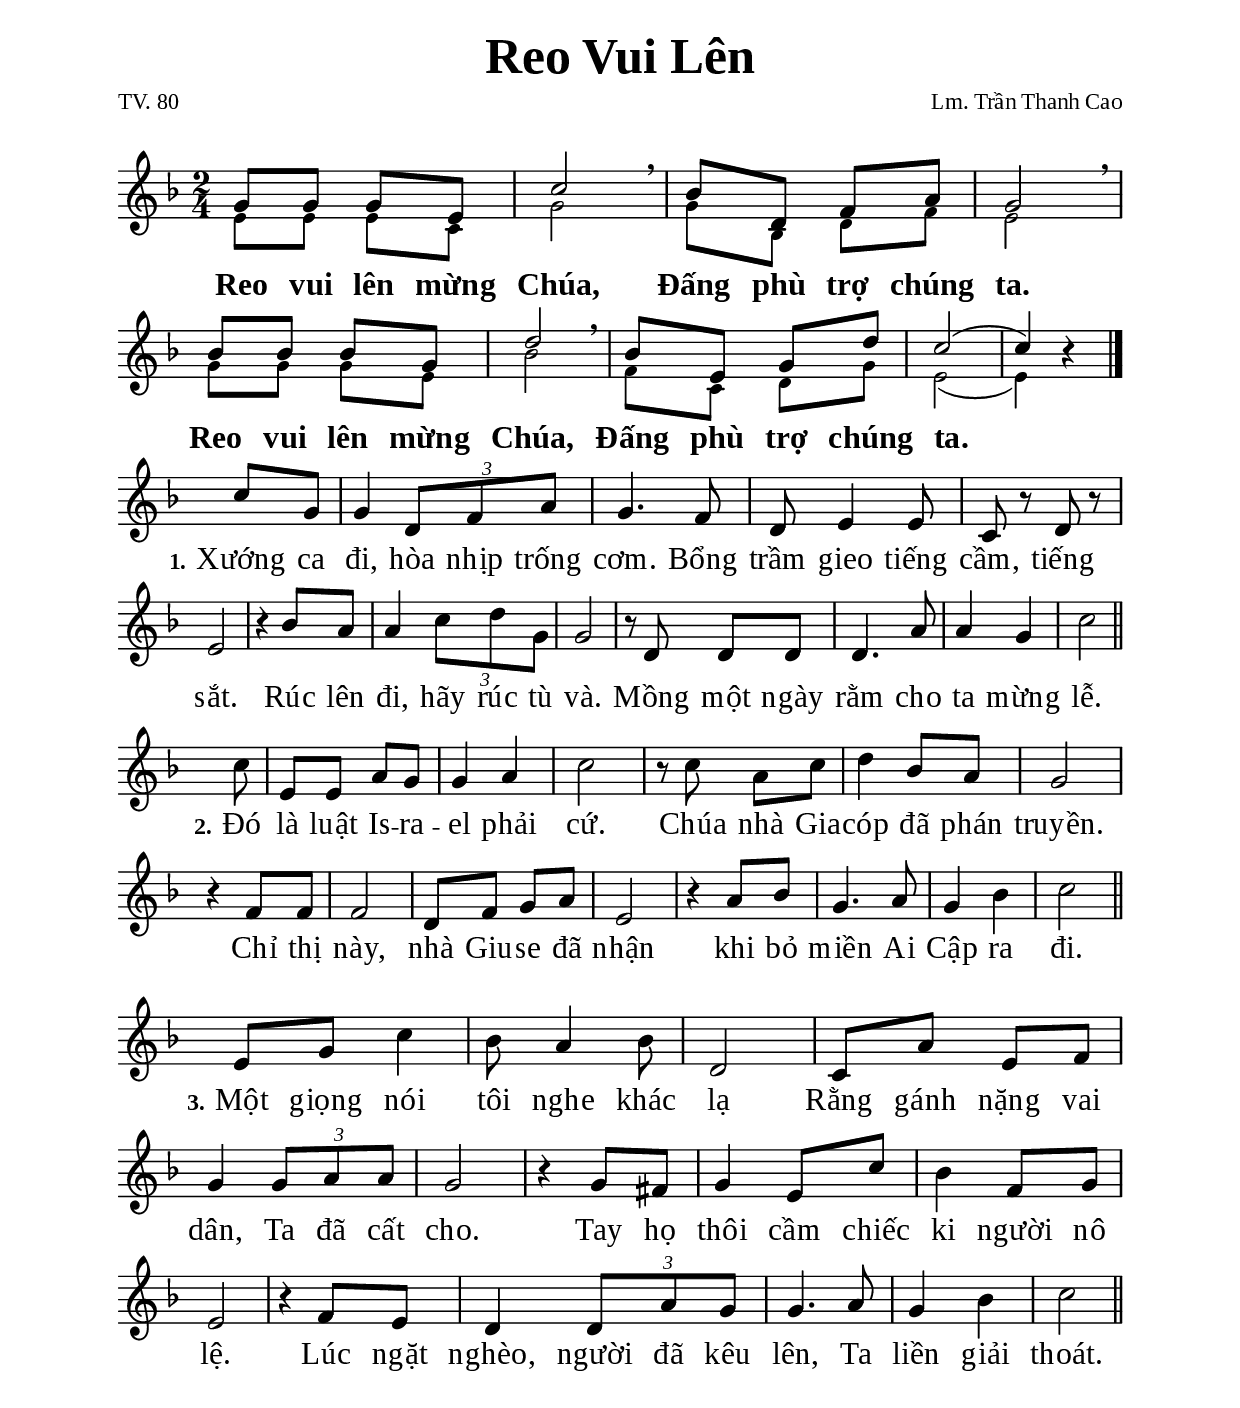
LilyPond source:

% Cài đặt chung
\version "2.20.0"
\include "english.ly"

\header {
  title = \markup { \fontsize #3 "Reo Vui Lên" }
  poet = "TV. 80"
  composer = "Lm. Trần Thanh Cao"
  arranger = " "
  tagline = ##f
}

\paper {
  #(set-paper-size "a4")
  top-margin = 10\mm
  bottom-margin = 10\mm
  left-margin = 20\mm
  right-margin = 20\mm
  indent = #0
  #(define fonts
    (make-pango-font-tree
      "Liberation Serif"
      "Liberation Serif"
      "Liberation Serif"
      (/ 20 20)))
  page-count = #1
}

% Nhạc điệp khúc
nhacDiepKhucSop = \relative c'' {
  g8 g g e |
  c'2 \breathe |
  bf8 d, f a |
  g2 \breathe |
  bf8 bf bf g |
  d'2 \breathe |
  bf8 e, g d' |
  c2 ( |
  c4) r \bar "|."
}

nhacDiepKhucBas = \relative c' {
  e8 e e c |
  g'2 |
  g8 bf, d f |
  e2 |
  g8 g g e |
  bf'2 |
  f8 c d g |
  e2 ( |
  e4) r
}

% Nhạc phiên khúc
nhacPhienKhucMot = \relative c'' {
  \partial 4 c8 g |
  g4 \tuplet 3/2 { d8 f a } |
  g4. f8 |
  d e4 e8 |
  c r d r |
  e2 |
  r4 bf'8 a |
  a4 \tuplet 3/2 { c8 d g, } |
  g2 |
  r8 d d d |
  d4. a'8 |
  a4 g |
  c2 \bar "||"
}

nhacPhienKhucHai = \relative c'' {
  \partial 8 c8 |
  e, e a g |
  g4 a |
  c2 |
  r8 c a c |
  d4 bf8 a |
  g2 |
  r4 f8 f |
  f2 |
  d8 f g a |
  e2 |
  r4 a8 bf |
  g4. a8 |
  g4 bf |
  c2 \bar "||"
}

nhacPhienKhucBa = \relative c' {
  e8 g c4 |
  bf8 a4 bf8 |
  d,2 |
  c8 a' e f |
  g4 \tuplet 3/2 { g8 a a } |
  g2 |
  r4 g8 fs |
  g4 e8 c' |
  bf4 f8 g |
  e2 |
  r4 f8 e |
  d4 \tuplet 3/2 { d8 a' g } |
  g4. a8 |
  g4 bf |
  c2 \bar "||"
}

% Lời điệp khúc
loiDiepKhuc = \lyricmode {
  Reo vui lên mừng Chúa, Đấng phù trợ chúng ta.
  Reo vui lên mừng Chúa, Đấng phù trợ chúng ta.
}

% Lời phiên khúc
loiPhienKhucMot = \lyricmode {
  \set stanza = #"1."
  Xướng ca đi, hòa nhịp trống cơm.
  Bổng trầm gieo tiếng cầm, tiếng sắt.
  Rúc lên đi, hãy rúc tù và.
  Mồng một ngày rằm cho ta mừng lễ.
}

loiPhienKhucHai = \lyricmode {
  \set stanza = #"2."
  Đó là luật Is -- ra -- el phải cứ.
  Chúa nhà Gia -- cóp đã phán truyền.
  Chỉ thị này, nhà Giu -- se đã nhận
  khi bỏ miền Ai Cập ra đi.
}

loiPhienKhucBa = \lyricmode {
  \set stanza = #"3."
  Một giọng nói tôi nghe khác lạ
  Rằng gánh nặng vai dân, Ta đã cất cho.
  Tay họ thôi cầm chiếc ki người nô lệ.
  Lúc ngặt nghèo, người đã kêu lên, Ta liền giải thoát.
}


% Dàn trang
\score {
  \new ChoirStaff <<
    \new Staff = diepKhuc \with {
        \consists "Merge_rests_engraver"
        \magnifyStaff #(magstep +1)
      }
      <<
      \new Voice = beSop {
        \voiceOne \key f \major \time 2/4 \nhacDiepKhucSop
      }
      \new Voice = beBas {
        \override NoteHead.font-size = #-2
        \voiceTwo \key f \major \time 2/4 \nhacDiepKhucBas
      }
    >>
    \new Lyrics \lyricsto beSop \loiDiepKhuc
  >>
  \layout {
    \override Lyrics.LyricText.font-series = #'bold
    \override Lyrics.LyricText.font-size = #+3
    \override Lyrics.LyricSpace.minimum-distance = #2.0
    \override Score.BarNumber.break-visibility = ##(#f #f #f)
  }
}

\score {
  \new ChoirStaff <<
    \new Staff = phienKhuc \with {
        \magnifyStaff #(magstep +1)
      }
      <<
      \new Voice = beSop {
        \key f \major \time 2/4 \nhacPhienKhucMot
      }
    >>
    \new Lyrics \lyricsto beSop \loiPhienKhucMot
  >>
  \layout {
    \override Staff.TimeSignature.transparent = ##t
    \override Lyrics.LyricText.font-size = #+3
    \override Lyrics.LyricSpace.minimum-distance = #1.0
    \override Score.BarNumber.break-visibility = ##(#f #f #f)
  }
}

\score {
  \new ChoirStaff <<
    \new Staff = phienKhuc \with {
        \magnifyStaff #(magstep +1)
      }
      <<
      \new Voice = beSop {
        \key f \major \time 2/4 \nhacPhienKhucHai
      }
    >>
    \new Lyrics \lyricsto beSop \loiPhienKhucHai
  >>
  \layout {
    \override Staff.TimeSignature.transparent = ##t
    \override Lyrics.LyricText.font-size = #+3
    \override Lyrics.LyricSpace.minimum-distance = #1.0
    \override Score.BarNumber.break-visibility = ##(#f #f #f)
  }
}

\score {
  \new ChoirStaff <<
    \new Staff = phienKhuc \with {
        \magnifyStaff #(magstep +1)
      }
      <<
      \new Voice = beSop {
        \key f \major \time 2/4 \nhacPhienKhucBa
      }
    >>
    \new Lyrics \lyricsto beSop \loiPhienKhucBa
  >>
  \layout {
    \override Staff.TimeSignature.transparent = ##t
    \override Lyrics.LyricText.font-size = #+3
    \override Lyrics.LyricSpace.minimum-distance = #2.0
    \override Score.BarNumber.break-visibility = ##(#f #f #f)
  }
}
